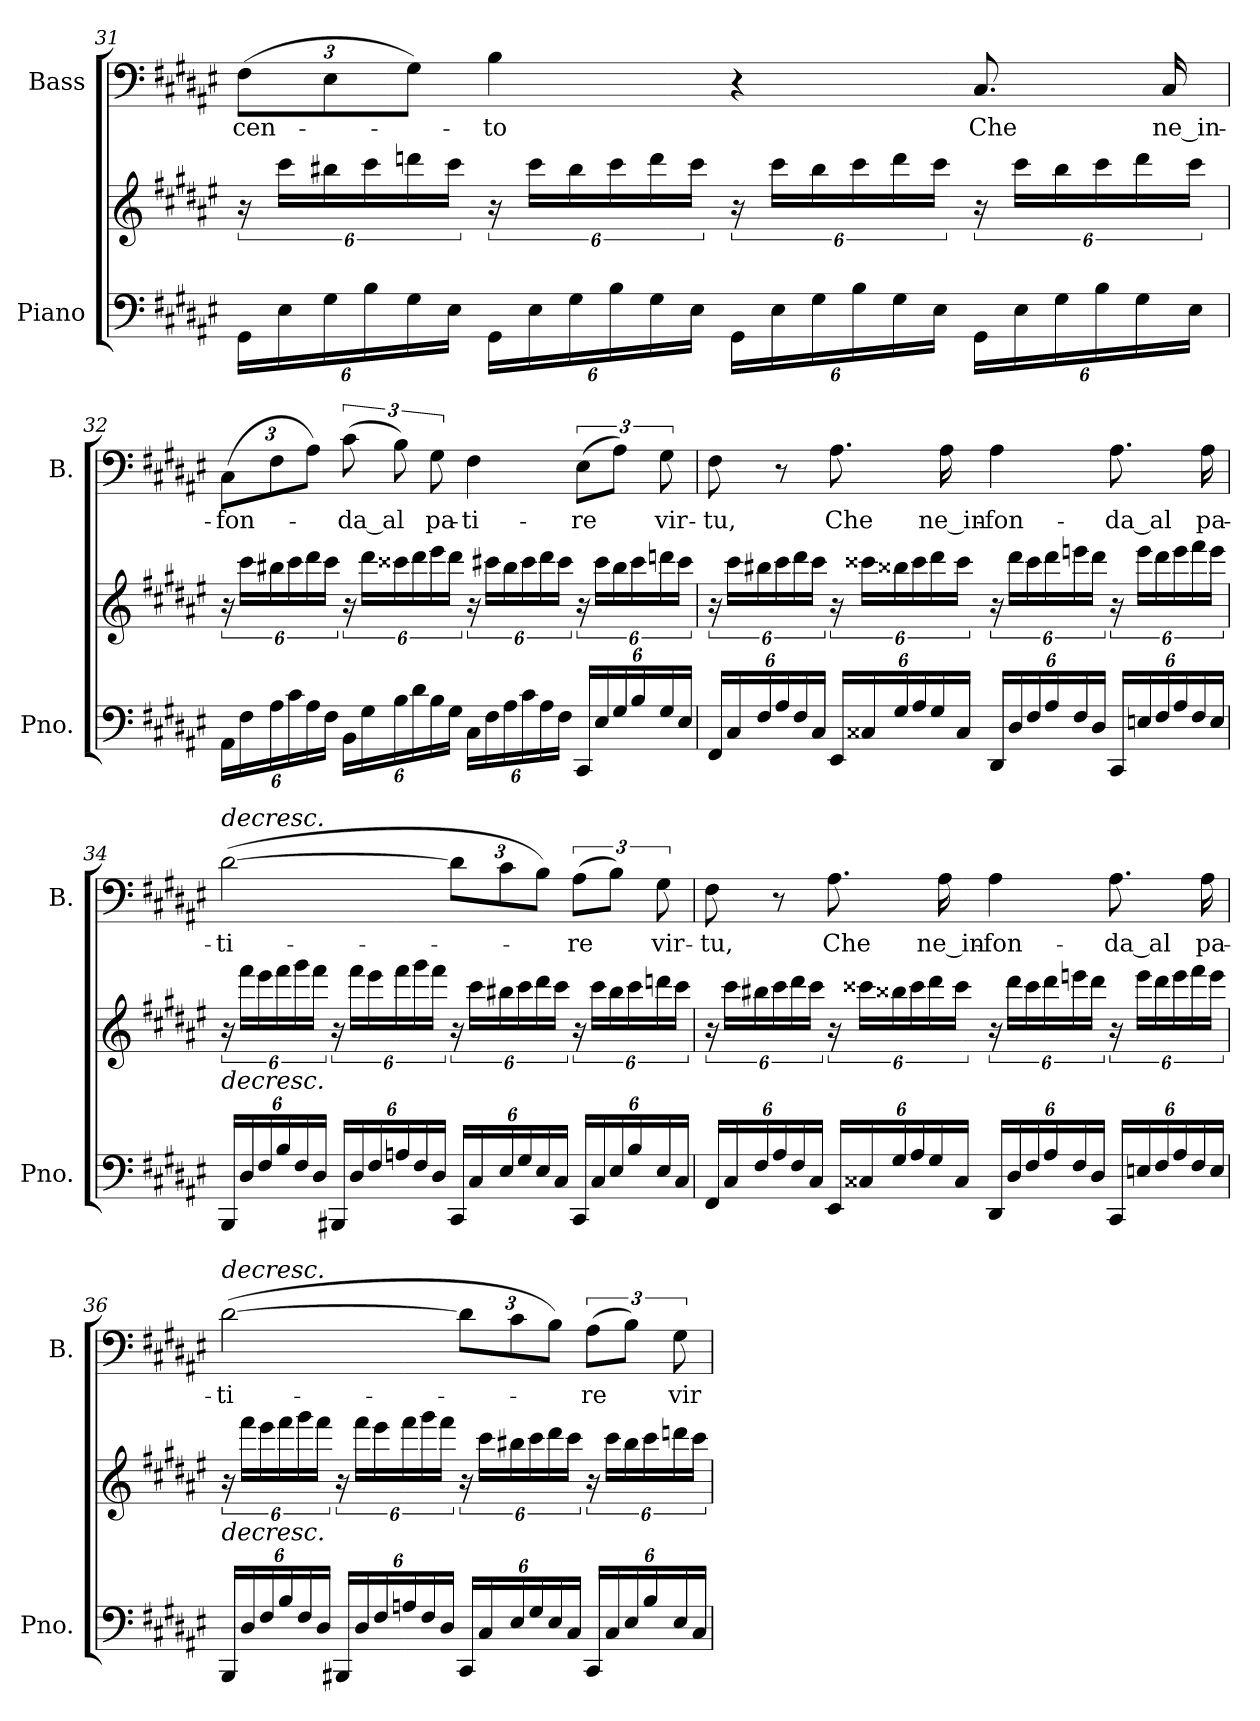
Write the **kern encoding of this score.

**kern	**kern	**kern	**text
*part2	*part2	*part1	*part1
*staff3	*staff2	*staff1	*staff1
*I"Piano	*	*I"Bass	*
*I'Pno.	*	*I'B.	*
!!LO:PB:g=z
*	*	*clefF4	*
*k[f#c#g#d#a#e#]	*k[f#c#g#d#a#e#]	*k[f#c#g#d#a#e#]	*
*Xbrackettup	*	*Xbrackettup	*
=31	=31	=31	=31
24GG#\LL	24r	(12F#\L	-cen-
24E#\	24ccc#\LL	.	.
24G#\	24bb#X\	12E#\	.
24B\	24ccc#\	.	.
24G#\	24dddn\	12G#\J)	.
24E#\JJ	24ccc#\JJ	.	.
24GG#\LL	24r	4B\	-to
24E#\	24ccc#\LL	.	.
24G#\	24bb#\	.	.
24B\	24ccc#\	.	.
24G#\	24ddd\	.	.
24E#\JJ	24ccc#\JJ	.	.
24GG#\LL	24r	4r	.
24E#\	24ccc#\LL	.	.
24G#\	24bb#\	.	.
24B\	24ccc#\	.	.
24G#\	24ddd\	.	.
24E#\JJ	24ccc#\JJ	.	.
24GG#\LL	24r	8.C#/	Che
24E#\	24ccc#\LL	.	.
24G#\	24bb#\	.	.
24B\	24ccc#\	.	.
24G#\	24ddd\	.	.
.	.	16C#/	ne_in-
24E#\JJ	24ccc#\JJ	.	.
!!LO:LB:g=z
=32	=32	=32	=32
24AA#\LL	24r	(12C#\L	fon-
24F#\	24ccc#\LL	.	.
24A#\	24bb#X\	12F#\	.
24c#\	24ccc#\	.	.
24A#\	24ddd#\	12A#\J)	.
24F#\JJ	24ccc#\JJ	.	.
*	*	*brackettup	*
24BB\LL	24r	(12c#\	-da_al
24G#\	24ddd#\LL	.	.
24B\	24ccc##X\	12B\)	.
24d#\	24ddd#\	.	.
24B\	24eee#\	12G#\	pa-
24G#\JJ	24ddd#\JJ	.	.
24C#\LL	24r	4F#\	-ti-
24F#\	24ccc#X\LL	.	.
24A#\	24bb#\	.	.
24c#\	24ccc#\	.	.
24A#\	24ddd#\	.	.
24F#\JJ	24ccc#\JJ	.	.
24CC#/LL	24r	(12E#\L	-re
24E#/	24ccc#\LL	.	.
24G#/	24bb#\	12A#\J)	.
24B/	24ccc#\	.	.
24G#/	24dddn\	12G#\	vir-
24E#/JJ	24ccc#\JJ	.	.
!!LO:LB:g=z
=33	=33	=33	=33
24FF#/LL	24r	8F#\	-tu,
24C#/	24ccc#\LL	.	.
24F#/	24bb#X\	.	.
24A#/	24ccc#\	8r	.
24F#/	24ddd#\	.	.
24C#/JJ	24ccc#\JJ	.	.
24EE#/LL	24r	8.A#\	Che
24C##X/	24ccc##X\LL	.	.
24G#/	24bb##X\	.	.
24A#/	24ccc##\	.	.
24G#/	24ddd#\	.	.
.	.	16A#\	ne_in-
24C##/JJ	24ccc##\JJ	.	.
24DD#/LL	24r	4A#\	-fon-
24D#/	24ddd#\LL	.	.
24F#/	24ccc##\	.	.
24A#/	24ddd#\	.	.
24F#/	24eeen\	.	.
24D#/JJ	24ddd#\JJ	.	.
24CC#/LL	24r	8.A#\	-da_al
24En/	24eee\LL	.	.
24F#/	24ddd#\	.	.
24A#/	24eee\	.	.
24F#/	24fff#\	.	.
.	.	16A#\	pa-
24E/JJ	24eee\JJ	.	.
!!LO:PB:g=z
=34	=34	=34	=34
!	!	!LO:TX:a:i:t=decresc.	!
!LO:TX:a:i:t=decresc.	!	!	!
24BBB/LL	24r	([2d#\	-ti-
24D#/	24fff#\LL	.	.
24F#/	24eee#\	.	.
24B/	24fff#\	.	.
24F#/	24ggg#\	.	.
24D#/JJ	24fff#\JJ	.	.
24BBB#X/LL	24r	.	.
24D#/	24fff#\LL	.	.
24F#/	24eee#\	.	.
24An/	24fff#\	.	.
24F#/	24ggg#\	.	.
24D#/JJ	24fff#\JJ	.	.
*	*	*Xbrackettup	*
24CC#/LL	24r	12d#\L]	.
24C#/	24ccc#\LL	.	.
24E#/	24bb#X\	12c#\	.
24G#/	24ccc#\	.	.
24E#/	24ddd#\	12B\J)	.
24C#/JJ	24ccc#\JJ	.	.
*	*	*brackettup	*
24CC#/LL	24r	(12A#\L	-re
24C#/	24ccc#\LL	.	.
24E#/	24bb#\	12B\J)	.
24B/	24ccc#\	.	.
24E#/	24dddn\	12G#\	vir-
24C#/JJ	24ccc#\JJ	.	.
!!LO:LB:g=z
=35	=35	=35	=35
24FF#/LL	24r	8F#\	-tu,
24C#/	24ccc#\LL	.	.
24F#/	24bb#X\	.	.
24A#/	24ccc#\	8r	.
24F#/	24ddd#\	.	.
24C#/JJ	24ccc#\JJ	.	.
24EE#/LL	24r	8.A#\	Che
24C##X/	24ccc##X\LL	.	.
24G#/	24bb##X\	.	.
24A#/	24ccc##\	.	.
24G#/	24ddd#\	.	.
.	.	16A#\	ne_in-
24C##/JJ	24ccc##\JJ	.	.
24DD#/LL	24r	4A#\	-fon-
24D#/	24ddd#\LL	.	.
24F#/	24ccc##\	.	.
24A#/	24ddd#\	.	.
24F#/	24eeen\	.	.
24D#/JJ	24ddd#\JJ	.	.
24CC#/LL	24r	8.A#\	-da_al
24En/	24eee\LL	.	.
24F#/	24ddd#\	.	.
24A#/	24eee\	.	.
24F#/	24fff#\	.	.
.	.	16A#\	pa-
24E/JJ	24eee\JJ	.	.
!!LO:LB:g=z
=36	=36	=36	=36
!	!	!LO:TX:a:i:t=decresc.	!
!LO:TX:a:i:t=decresc.	!	!	!
24BBB/LL	24r	([2d#\	-ti-
24D#/	24fff#\LL	.	.
24F#/	24eee#\	.	.
24B/	24fff#\	.	.
24F#/	24ggg#\	.	.
24D#/JJ	24fff#\JJ	.	.
24BBB#X/LL	24r	.	.
24D#/	24fff#\LL	.	.
24F#/	24eee#\	.	.
24An/	24fff#\	.	.
24F#/	24ggg#\	.	.
24D#/JJ	24fff#\JJ	.	.
*	*	*Xbrackettup	*
24CC#/LL	24r	12d#\L]	.
24C#/	24ccc#\LL	.	.
24E#/	24bb#X\	12c#\	.
24G#/	24ccc#\	.	.
24E#/	24ddd#\	12B\J)	.
24C#/JJ	24ccc#\JJ	.	.
*	*	*brackettup	*
24CC#/LL	24r	(12A#\L	-re
24C#/	24ccc#\LL	.	.
24E#/	24bb#\	12B\J)	.
24B/	24ccc#\	.	.
24E#/	24dddn\	12G#\	vir-
24C#/JJ	24ccc#\JJ	.	.
=	=	=	=
*-	*-	*-	*-
